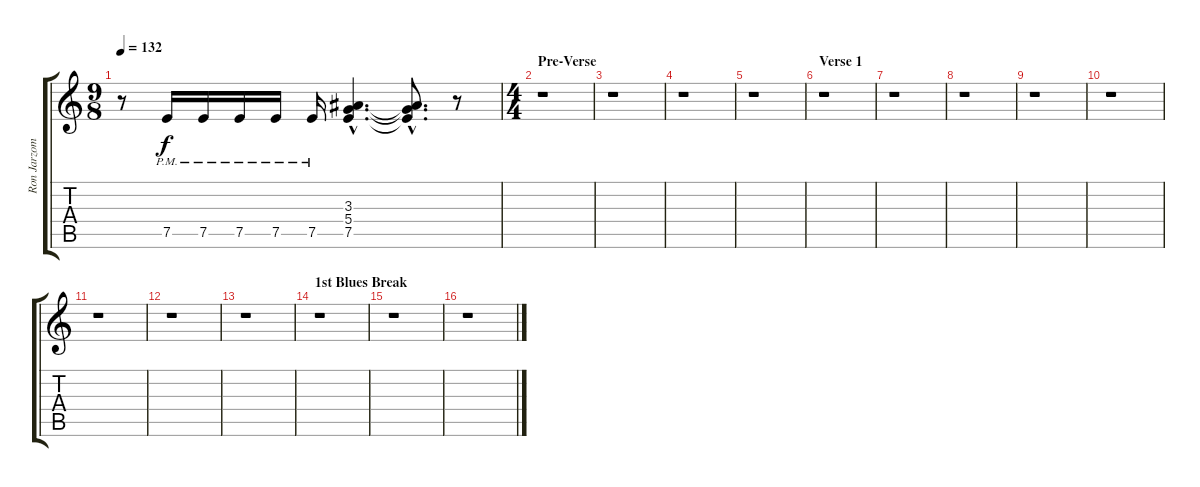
\track ("Ron Jarzombek (Rhythm Guitar)" "Ron Jarzom") {instrument distortionguitar}
\staff {score tabs}
\tuning (E4 B3 G3 D3 A2 E2) {hide}
\ts (9 8)
\tempo 132
\clef g2
\ks c
r.8{dy f} 7.5{pm}.16 7.5{pm}.16 7.5{pm}.16 7.5{pm}.16 7.5{pm}.16 (3.3{hac} 5.4{hac} 7.5{hac}).4{d} (3.3{hac t} 5.4{hac t} 7.5{hac t}).8{d} r.8 |
\ts (4 4)
\section ("" "Pre-Verse")
r.1 |
r.1 |
r.1 |
r.1 |
\section ("" "Verse 1")
r.1 |
r.1 |
r.1 |
r.1 |
r.1 |
r.1 |
r.1 |
r.1 |
\section ("" "1st Blues Break")
r.1 |
r.1 |
r.1
